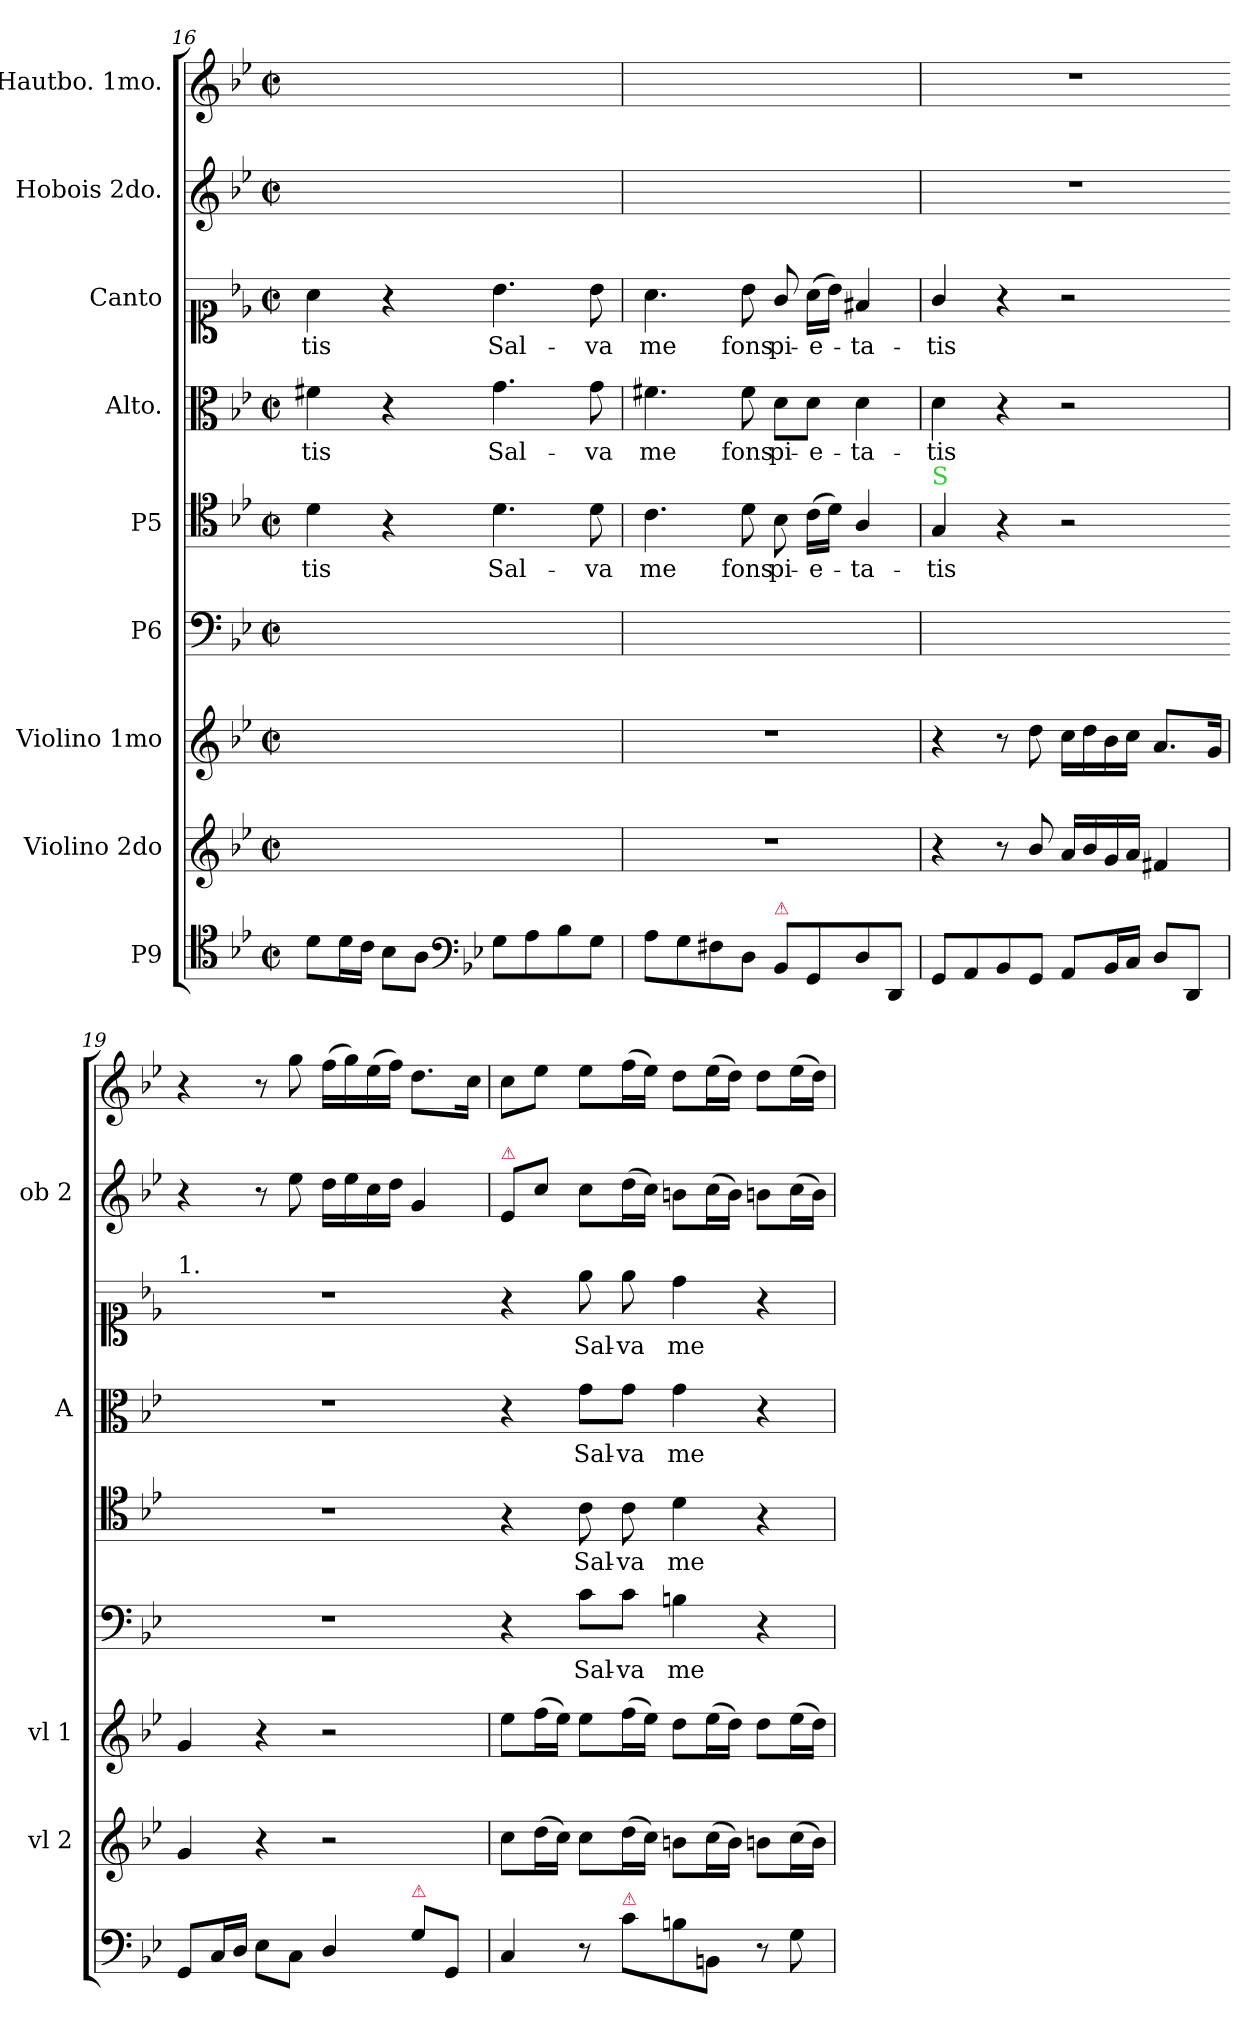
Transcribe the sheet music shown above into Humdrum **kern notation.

**kern	**kern	**kern	**kern	**text	**kern	**text	**kern	**text	**kern	**text	**kern	**kern
*part9	*part8	*part7	*part6	*part6	*part5	*part5	*part4	*part4	*part3	*part3	*part2	*part1
*staff9	*staff8	*staff7	*staff6	*staff6	*staff5	*staff5	*staff4	*staff4	*staff3	*staff3	*staff2	*staff1
*I"P9	*I"Violino 2do	*I"Violino 1mo	*I"P6	*	*I"P5	*	*I"Alto.	*	*I"Canto	*	*I"Hobois 2do.	*I"Hautbo. 1mo.
*	*I'vl 2	*I'vl 1	*	*	*	*	*I'A	*	*	*	*I'ob 2	*
*clefC4	*clefG2	*clefG2	*clefF4	*	*clefC4	*	*clefC3	*	*clefC1	*	*clefG2	*clefG2
*k[b-e-]	*k[b-e-]	*k[b-e-]	*k[b-e-]	*	*k[b-e-]	*	*k[b-e-]	*	*k[b-e-]	*	*k[b-e-]	*k[b-e-]
*M2/2	*M2/2	*M2/2	*M2/2	*	*M2/2	*	*M2/2	*	*M2/2	*	*M2/2	*M2/2
*met(c|)	*met(c|)	*met(c|)	*met(c|)	*	*met(c|)	*	*met(c|)	*	*met(c|)	*	*met(c|)	*met(c|)
=16	=16	=16	=16	=16	=16	=16	=16	=16	=16	=16	=16	=16
8d\L	1ryy	1ryy	1ryy	.	4d\	-tis	4f#X\	-tis	4a\	-tis	1ryy	1ryy
16d\L	.	.	.	.	.	.	.	.	.	.	.	.
16c\JJ	.	.	.	.	.	.	.	.	.	.	.	.
8B-\L	.	.	.	.	4r	.	4r	.	4r	.	.	.
8A\J	.	.	.	.	.	.	.	.	.	.	.	.
*clefF4	*	*	*	*	*	*	*	*	*	*	*	*
*k[b-e-]	*	*	*	*	*	*	*	*	*	*	*	*
8G\L	.	.	.	.	4.d\	Sal-	4.g\	Sal-	4.b-\	Sal-	.	.
8A\	.	.	.	.	.	.	.	.	.	.	.	.
8B-\	.	.	.	.	.	.	.	.	.	.	.	.
8G\J	.	.	.	.	8d\	-va	8g\	-va	8b-\	-va	.	.
=17	=17	=17	=17	=17	=17	=17	=17	=17	=17	=17	=17	=17
8A\L	1r	1r	1ryy	.	4.c\	me	4.f#X\	me	4.a\	me	1ryy	1ryy
8G\	.	.	.	.	.	.	.	.	.	.	.	.
8F#X\	.	.	.	.	.	.	.	.	.	.	.	.
8D\J	.	.	.	.	8d\	fons	8f#\	fons	8b-\	fons	.	.
!LO:TX:a:color=crimson:t=⚠	!	!	!	!	!	!	!	!	!	!	!	!
8BB-/L	.	.	.	.	8B-\	pi-	8d\L	pi-	8g/	pi-	.	.
8GG/	.	.	.	.	(16c\LL	-e-	8d\J	-e-	(16a\LL	-e-	.	.
.	.	.	.	.	16d\JJ)	.	.	.	16b-\JJ)	.	.	.
8D\	.	.	.	.	4A/	-ta-	4d\	-ta-	4f#X/	-ta-	.	.
8DD/J	.	.	.	.	.	.	.	.	.	.	.	.
=18	=18	=18	=18	=18	=18	=18	=18	=18	=18	=18	=18	=18
!	!	!	!	!	!LO:TX:a:color=limegreen:t=S	!	!	!	!	!	!	!
8GG/L	4r	4r	1ryy	.	4G/	-tis	4d\	-tis	4g/	-tis	1r	1r
8AA/	.	.	.	.	.	.	.	.	.	.	.	.
8BB-/	8r	8r	.	.	4r	.	4r	.	4r	.	.	.
8GG/J	8b-/	8dd\	.	.	.	.	.	.	.	.	.	.
8AA/L	16a/LL	16cc\LL	.	.	2r	.	2r	.	2r	.	.	.
.	16b-/	16dd\	.	.	.	.	.	.	.	.	.	.
16BB-/L	16g/	16b-\	.	.	.	.	.	.	.	.	.	.
16C/JJ	16a/JJ	16cc\JJ	.	.	.	.	.	.	.	.	.	.
8D/L	4f#X/	8.a/L	.	.	.	.	.	.	.	.	.	.
8DD/J	.	.	.	.	.	.	.	.	.	.	.	.
.	.	16g/Jk	.	.	.	.	.	.	.	.	.	.
=19	=19	=19	=19	=19	=19-	=19	=19	=19	=19-	=19	=19	=19
!	!	!	!	!	!	!	!	!	!LO:TX:a:t=1.	!	!	!
8GG/L	4g/	4g/	1r	.	1r	.	1r	.	1r	.	4r	4r
16C/L	.	.	.	.	.	.	.	.	.	.	.	.
16D/JJ	.	.	.	.	.	.	.	.	.	.	.	.
8E-\L	4r	4r	.	.	.	.	.	.	.	.	8r	8r
8C\J	.	.	.	.	.	.	.	.	.	.	8ee-\	8gg\
4D/	2r	2r	.	.	.	.	.	.	.	.	16dd\LL	(16ff\LL
.	.	.	.	.	.	.	.	.	.	.	16ee-\	16gg\)
.	.	.	.	.	.	.	.	.	.	.	16cc\	(16ee-\
.	.	.	.	.	.	.	.	.	.	.	16dd\JJ	16ff\JJ)
!LO:TX:a:color=crimson:t=⚠	!	!	!	!	!	!	!	!	!	!	!	!
8G\L	.	.	.	.	.	.	.	.	.	.	4g/	8.dd\L
8GG/J	.	.	.	.	.	.	.	.	.	.	.	.
.	.	.	.	.	.	.	.	.	.	.	.	16cc\Jk
=20	=20	=20	=20	=20	=20-	=20	=20	=20	=20	=20	=20	=20
!	!	!	!	!	!	!	!	!	!	!	!LO:TX:a:color=crimson:t=⚠	!
4C/	8cc\L	8ee-\L	4r	.	4r	.	4r	.	4r	.	8e-/L	8cc\L
.	(16dd\L	(16ff\L	.	.	.	.	.	.	.	.	8cc\J	8ee-\J
.	16cc\JJ)	16ee-\JJ)	.	.	.	.	.	.	.	.	.	.
8r	8cc\L	8ee-\L	8c\L	Sal-	8c\	Sal-	8g\L	Sal-	8ee-\	Sal-	8cc\L	8ee-\L
!LO:TX:a:color=crimson:t=⚠	!	!	!	!	!	!	!	!	!	!	!	!
8c\L	(16dd\L	(16ff\L	8c\J	-va	8c\	-va	8g\J	-va	8ee-\	-va	(16dd\L	(16ff\L
.	16cc\JJ)	16ee-\JJ)	.	.	.	.	.	.	.	.	16cc\JJ)	16ee-\JJ)
8Bn\	8bn\L	8dd\L	4Bn\	me	4d\	me	4g\	me	4dd\	me	8bn\L	8dd\L
8BBn/J	(16cc\L	(16ee-\L	.	.	.	.	.	.	.	.	(16cc\L	(16ee-\L
.	16b\JJ)	16dd\JJ)	.	.	.	.	.	.	.	.	16b\JJ)	16dd\JJ)
8r	8bn\L	8dd\L	4r	.	4r	.	4r	.	4r	.	8bn\L	8dd\L
8G\	(16cc\L	(16ee-\L	.	.	.	.	.	.	.	.	(16cc\L	(16ee-\L
.	16b\JJ)	16dd\JJ)	.	.	.	.	.	.	.	.	16b\JJ)	16dd\JJ)
=	=	=	=	=	=	=	=	=	=	=	=	=
*-	*-	*-	*-	*-	*-	*-	*-	*-	*-	*-	*-	*-
